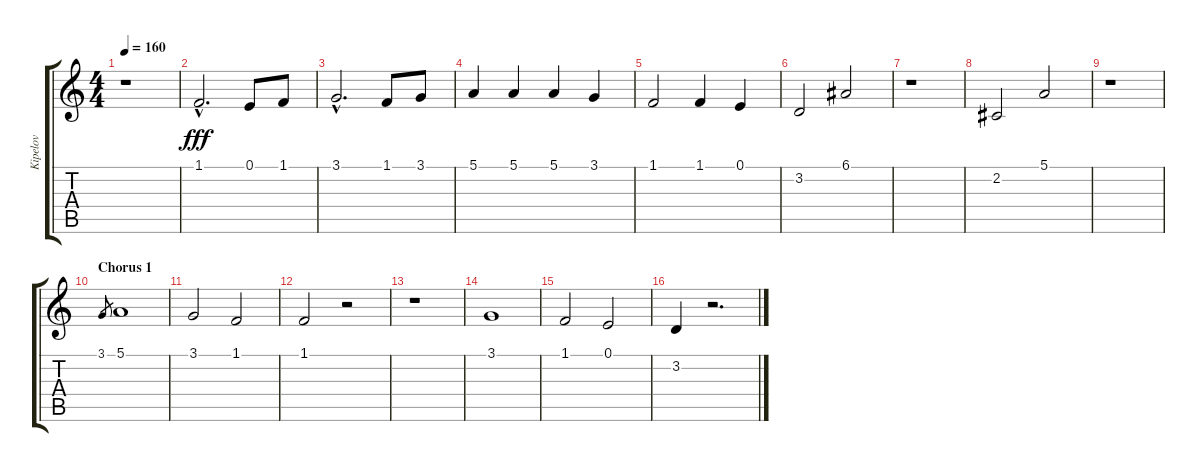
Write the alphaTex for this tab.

\track ("Kipelov" "Kipelov") {instrument tenorsax}
\staff {score tabs}
\tuning (E4 B3 G3 D3 A2 E2) {hide}
\ts (4 4)
\tempo 160
\clef g2
\ks c
r.1{dy f} |
1.1{hac}.2{d dy fff} 0.1.8 1.1.8 |
3.1{hac}.2{d} 1.1.8 3.1.8 |
5.1.4 5.1.4 5.1.4 3.1.4 |
1.1.2 1.1.4 0.1.4 |
3.2.2 6.1.2 |
r.1 |
2.2.2 5.1.2 |
r.1 |
\section ("" "Chorus 1")
3.1.8{gr} 5.1.1 |
3.1.2 1.1.2 |
1.1.2 r.2 |
r.1 |
3.1.1 |
1.1.2 0.1.2 |
3.2.4 r.2{d}
